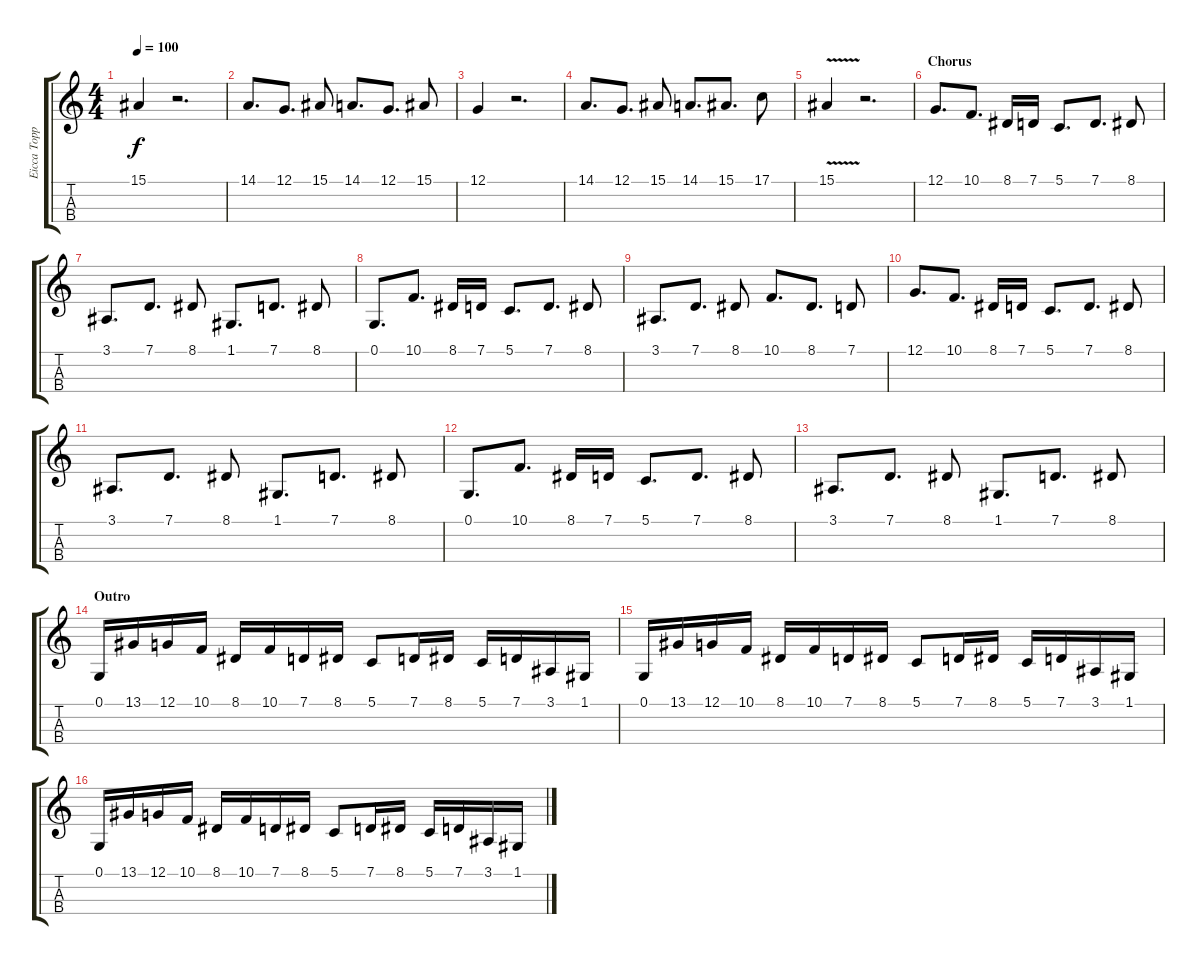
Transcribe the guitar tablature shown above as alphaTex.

\track ("Eicca Toppinen" "Eicca Topp") {instrument cello}
\staff {score tabs}
\tuning (G3 D3 G2 C2) {hide}
\ts (4 4)
\tempo 100
\clef g2
\ks c
15.1.4{dy f} r.2{d} |
14.1.8{d} 12.1.8{d} 15.1.8 14.1.8{d} 12.1.8{d} 15.1.8 |
12.1.4 r.2{d} |
14.1.8{d} 12.1.8{d} 15.1.8 14.1.8{d} 15.1.8{d} 17.1.8 |
15.1{v}.4 r.2{d} |
\section ("" "Chorus")
12.1.8{d} 10.1.8{d} 8.1.16 7.1.16 5.1.8{d} 7.1.8{d} 8.1.8 |
3.1.8{d} 7.1.8{d} 8.1.8 1.1.8{d} 7.1.8{d} 8.1.8 |
0.1.8{d} 10.1.8{d} 8.1.16 7.1.16 5.1.8{d} 7.1.8{d} 8.1.8 |
3.1.8{d} 7.1.8{d} 8.1.8 10.1.8{d} 8.1.8{d} 7.1.8 |
12.1.8{d} 10.1.8{d} 8.1.16 7.1.16 5.1.8{d} 7.1.8{d} 8.1.8 |
3.1.8{d} 7.1.8{d} 8.1.8 1.1.8{d} 7.1.8{d} 8.1.8 |
0.1.8{d} 10.1.8{d} 8.1.16 7.1.16 5.1.8{d} 7.1.8{d} 8.1.8 |
3.1.8{d} 7.1.8{d} 8.1.8 1.1.8{d} 7.1.8{d} 8.1.8 |
\section ("" "Outro")
0.1.16 13.1.16 12.1.16 10.1.16 8.1.16 10.1.16 7.1.16 8.1.16 5.1.8 7.1.16 8.1.16 5.1.16 7.1.16 3.1.16 1.1.16 |
0.1.16 13.1.16 12.1.16 10.1.16 8.1.16 10.1.16 7.1.16 8.1.16 5.1.8 7.1.16 8.1.16 5.1.16 7.1.16 3.1.16 1.1.16 |
0.1.16 13.1.16 12.1.16 10.1.16 8.1.16 10.1.16 7.1.16 8.1.16 5.1.8 7.1.16 8.1.16 5.1.16 7.1.16 3.1.16 1.1.16
